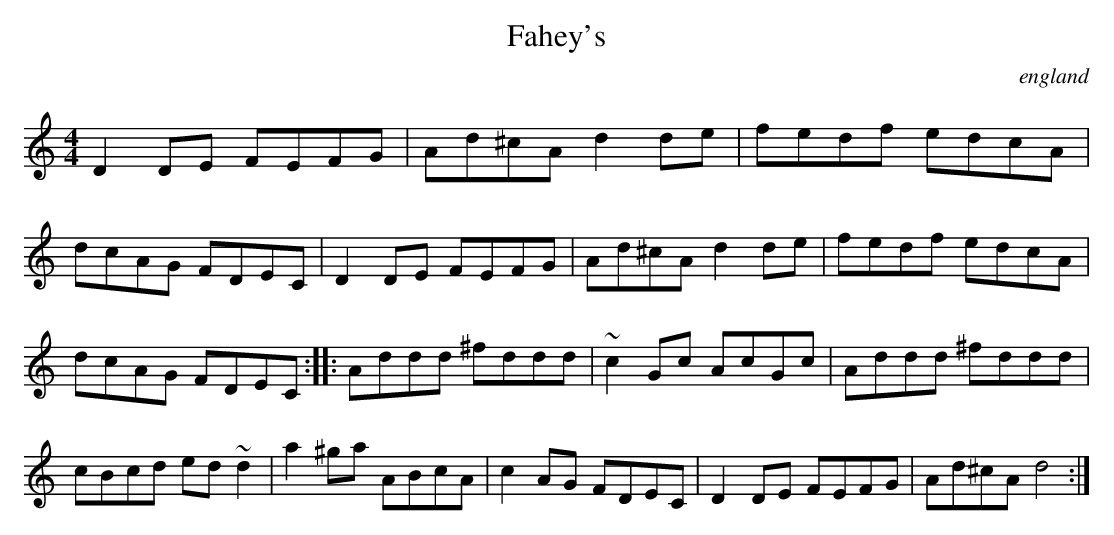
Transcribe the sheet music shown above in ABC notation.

X:1
T:Fahey's
O:england
M:4/4
L:1/8
K:DDor
D2DE FEFG|Ad^cA d2de|fedf edcA|dcAG FDEC|\
D2DE FEFG|Ad^cA d2de|fedf edcA|dcAG FDEC::\
Addd ^fddd|~c2Gc AcGc|Addd ^fddd|cBcd ed ~d2|\
a2^ga ABcA|c2AG FDEC|D2DE FEFG|Ad^cA d4:|
